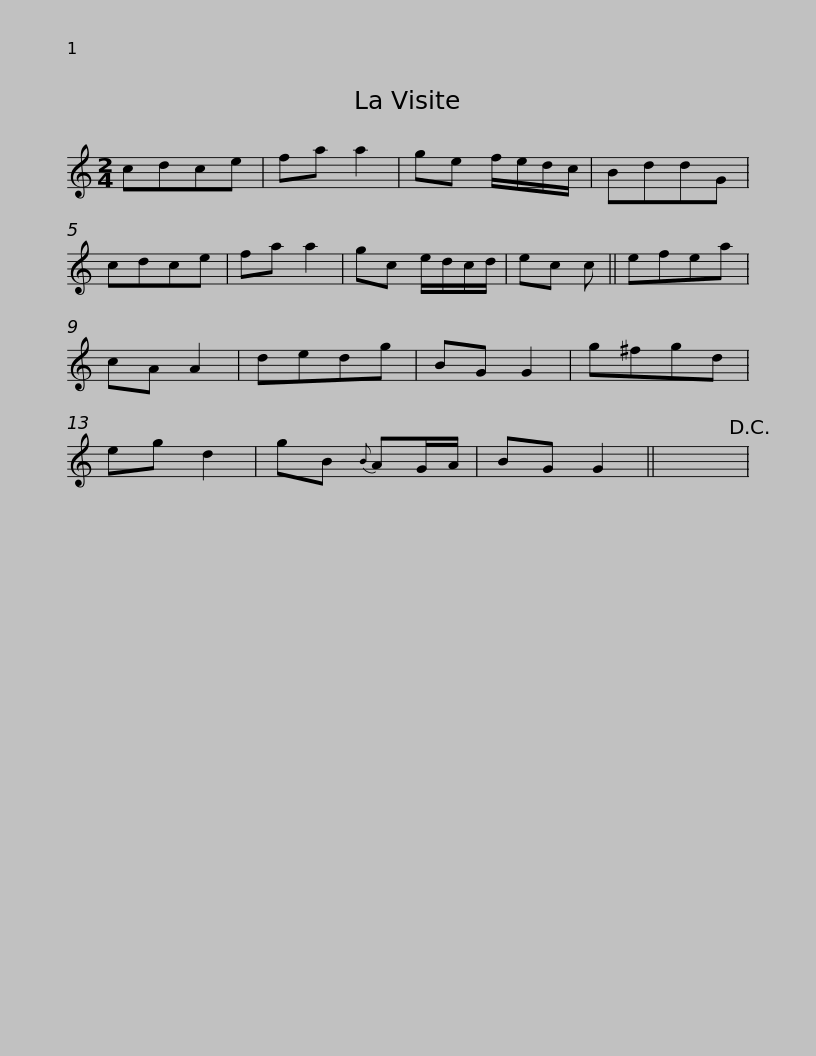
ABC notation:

X:1
L:1/8
M:2/4
I:linebreak $
K:C
V:1 treble
V:1
 cdce | fa a2 | ge f/e/d/c/ | BddG | cdce | %5
 fa a2 | gc e/d/c/d/ | ec c || efea | cA A2 | %10
 dedg |$ BG G2 | g^fgd | eg d2 | gB{B} AG/A/ | %15
 BG G2 || x4!D.C.! | %17
